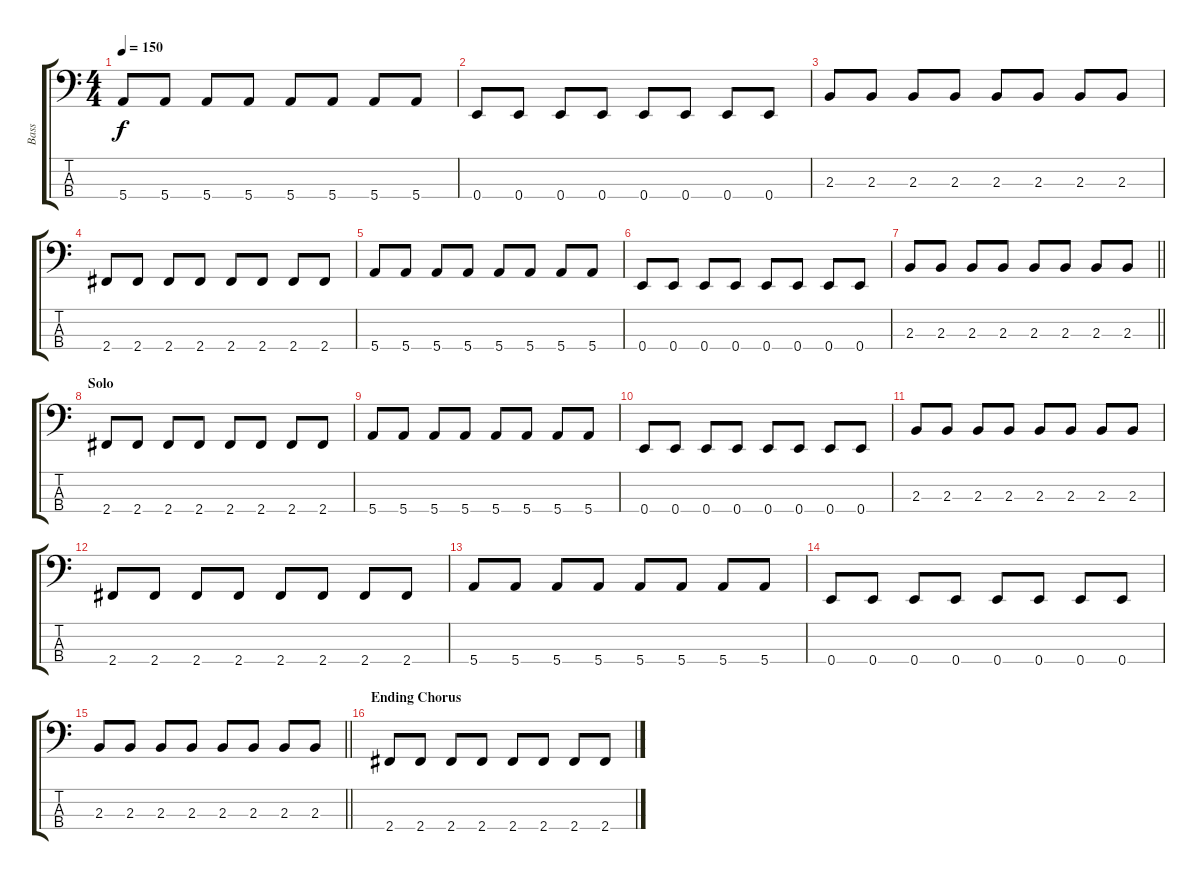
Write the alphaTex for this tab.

\track ("Bass" "Bass") {instrument electricbassfinger}
\staff {score tabs}
\tuning (G2 D2 A1 E1) {hide}
\ts (4 4)
\tempo 150
\clef f4
\ks c
5.4.8{dy f} 5.4.8 5.4.8 5.4.8 5.4.8 5.4.8 5.4.8 5.4.8 |
0.4.8 0.4.8 0.4.8 0.4.8 0.4.8 0.4.8 0.4.8 0.4.8 |
2.3.8 2.3.8 2.3.8 2.3.8 2.3.8 2.3.8 2.3.8 2.3.8 |
2.4.8 2.4.8 2.4.8 2.4.8 2.4.8 2.4.8 2.4.8 2.4.8 |
5.4.8 5.4.8 5.4.8 5.4.8 5.4.8 5.4.8 5.4.8 5.4.8 |
0.4.8 0.4.8 0.4.8 0.4.8 0.4.8 0.4.8 0.4.8 0.4.8 |
\barLineRight lightlight
2.3.8 2.3.8 2.3.8 2.3.8 2.3.8 2.3.8 2.3.8 2.3.8 |
\section ("" "Solo")
2.4.8 2.4.8 2.4.8 2.4.8 2.4.8 2.4.8 2.4.8 2.4.8 |
5.4.8 5.4.8 5.4.8 5.4.8 5.4.8 5.4.8 5.4.8 5.4.8 |
0.4.8 0.4.8 0.4.8 0.4.8 0.4.8 0.4.8 0.4.8 0.4.8 |
2.3.8 2.3.8 2.3.8 2.3.8 2.3.8 2.3.8 2.3.8 2.3.8 |
2.4.8 2.4.8 2.4.8 2.4.8 2.4.8 2.4.8 2.4.8 2.4.8 |
5.4.8 5.4.8 5.4.8 5.4.8 5.4.8 5.4.8 5.4.8 5.4.8 |
0.4.8 0.4.8 0.4.8 0.4.8 0.4.8 0.4.8 0.4.8 0.4.8 |
\barLineRight lightlight
2.3.8 2.3.8 2.3.8 2.3.8 2.3.8 2.3.8 2.3.8 2.3.8 |
\section ("" "Ending Chorus")
2.4.8 2.4.8 2.4.8 2.4.8 2.4.8 2.4.8 2.4.8 2.4.8
